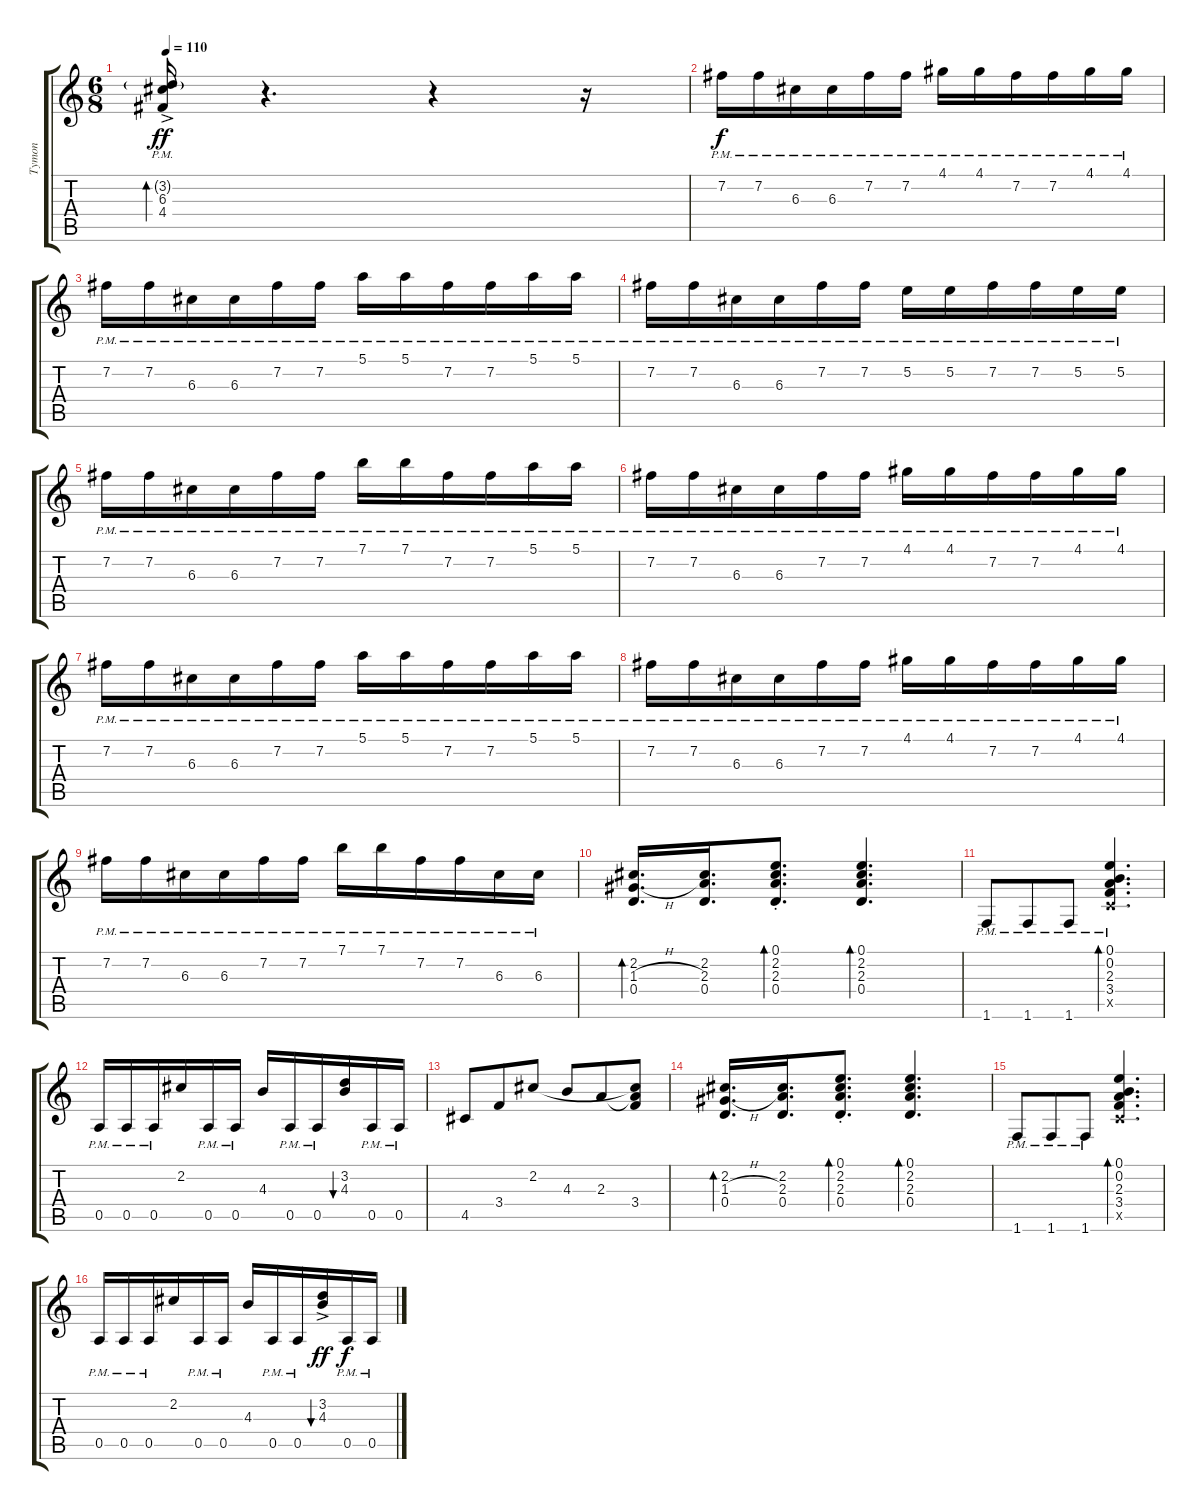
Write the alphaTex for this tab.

\track ("Tymon" "Tymon") {instrument overdrivenguitar}
\staff {score tabs}
\tuning (E4 B3 G3 D3 A2 E2) {hide}
\ts (6 8)
\tempo 110
\clef g2
\ks c
(3.2{g} 6.3{ac pm} 4.4).16{bd 120 dy ff} r.4{d} r.4 r.16 |
7.2{pm}.16{dy f} 7.2{pm}.16 6.3{pm}.16 6.3{pm}.16 7.2{pm}.16 7.2{pm}.16 4.1{pm}.16 4.1{pm}.16 7.2{pm}.16 7.2{pm}.16 4.1{pm}.16 4.1{pm}.16 |
7.2{pm}.16 7.2{pm}.16 6.3{pm}.16 6.3{pm}.16 7.2{pm}.16 7.2{pm}.16 5.1{pm}.16 5.1{pm}.16 7.2{pm}.16 7.2{pm}.16 5.1{pm}.16 5.1{pm}.16 |
7.2{pm}.16 7.2{pm}.16 6.3{pm}.16 6.3{pm}.16 7.2{pm}.16 7.2{pm}.16 5.2{pm}.16 5.2{pm}.16 7.2{pm}.16 7.2{pm}.16 5.2{pm}.16 5.2{pm}.16 |
7.2{pm}.16 7.2{pm}.16 6.3{pm}.16 6.3{pm}.16 7.2{pm}.16 7.2{pm}.16 7.1{pm}.16 7.1{pm}.16 7.2{pm}.16 7.2{pm}.16 5.1{pm}.16 5.1{pm}.16 |
7.2{pm}.16 7.2{pm}.16 6.3{pm}.16 6.3{pm}.16 7.2{pm}.16 7.2{pm}.16 4.1{pm}.16 4.1{pm}.16 7.2{pm}.16 7.2{pm}.16 4.1{pm}.16 4.1{pm}.16 |
7.2{pm}.16 7.2{pm}.16 6.3{pm}.16 6.3{pm}.16 7.2{pm}.16 7.2{pm}.16 5.1{pm}.16 5.1{pm}.16 7.2{pm}.16 7.2{pm}.16 5.1{pm}.16 5.1{pm}.16 |
7.2{pm}.16 7.2{pm}.16 6.3{pm}.16 6.3{pm}.16 7.2{pm}.16 7.2{pm}.16 4.1{pm}.16 4.1{pm}.16 7.2{pm}.16 7.2{pm}.16 4.1{pm}.16 4.1{pm}.16 |
7.2{pm}.16 7.2{pm}.16 6.3{pm}.16 6.3{pm}.16 7.2{pm}.16 7.2{pm}.16 7.1{pm}.16 7.1{pm}.16 7.2{pm}.16 7.2{pm}.16 6.3{pm}.16 6.3{pm}.16 |
(2.2 1.3{h} 0.4).16{d bd 60} (2.2 2.3 0.4).16{d} (0.1{st} 2.2{st} 2.3{st} 0.4{st}).8{d bd 60} (0.1 2.2 2.3 0.4).4{d bd 60} |
1.6{pm}.8 1.6{pm}.8 1.6{pm}.8 (0.1{pm} 0.2 2.3 3.4 3.5{x}).4{d bd 240} |
0.5{pm}.16 0.5{pm}.16 0.5{pm}.16 2.2.16 0.5{pm}.16 0.5{pm}.16 4.3.16 0.5{pm}.16 0.5{pm}.16 (3.2 4.3).16{bu 120} 0.5{pm}.16 0.5{pm}.16 |
4.5.8 3.4.8 2.2.8 4.3.8 2.3.8 (2.2{t} 2.3{t} 3.4).8 |
(2.2 1.3{h} 0.4).16{d bd 60} (2.2 2.3 0.4).16{d} (0.1{st} 2.2{st} 2.3{st} 0.4{st}).8{d bd 30} (0.1 2.2 2.3 0.4).4{d bd 30} |
1.6{pm}.8 1.6{pm}.8 1.6{pm}.8 (0.1 0.2 2.3 3.4 3.5{x}).4{d bd 240} |
0.5{pm}.16 0.5{pm}.16 0.5{pm}.16 2.2.16 0.5{pm}.16 0.5{pm}.16 4.3.16 0.5{pm}.16 0.5{pm}.16 (3.2{ac} 4.3).16{bu 120 dy ff} 0.5{pm}.16{dy f} 0.5{pm}.16
